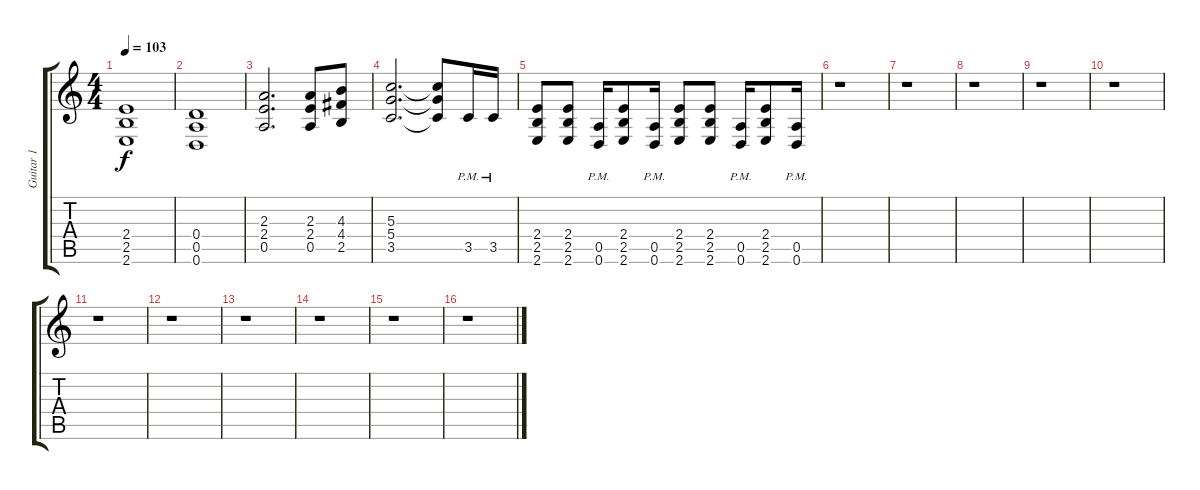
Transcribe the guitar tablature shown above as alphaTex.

\track ("Guitar 1" "Guitar 1") {instrument distortionguitar}
\staff {score tabs}
\tuning (E4 B3 G3 D3 A2 D2) {hide}
\ts (4 4)
\tempo 103
\clef g2
\ks c
(2.4 2.5 2.6).1{dy f} |
(0.4 0.5 0.6).1 |
(2.3 2.4 0.5).2{d} (2.3 2.4 0.5).8 (4.3 4.4 2.5).8 |
(5.3 5.4 3.5).2{d} (5.3{t} 5.4{t} 3.5{t}).8 3.5{pm}.16 3.5{pm}.16 |
(2.4 2.5 2.6).8 (2.4 2.5 2.6).8 (0.5 0.6{pm}).16 (2.4 2.5 2.6).8 (0.5{pm} 0.6).16 (2.4 2.5 2.6).8 (2.4 2.5 2.6).8 (0.5 0.6{pm}).16 (2.4 2.5 2.6).8 (0.5{pm} 0.6).16 |
r.1 |
r.1 |
r.1 |
r.1 |
r.1 |
r.1 |
r.1 |
r.1 |
r.1 |
r.1 |
r.1
